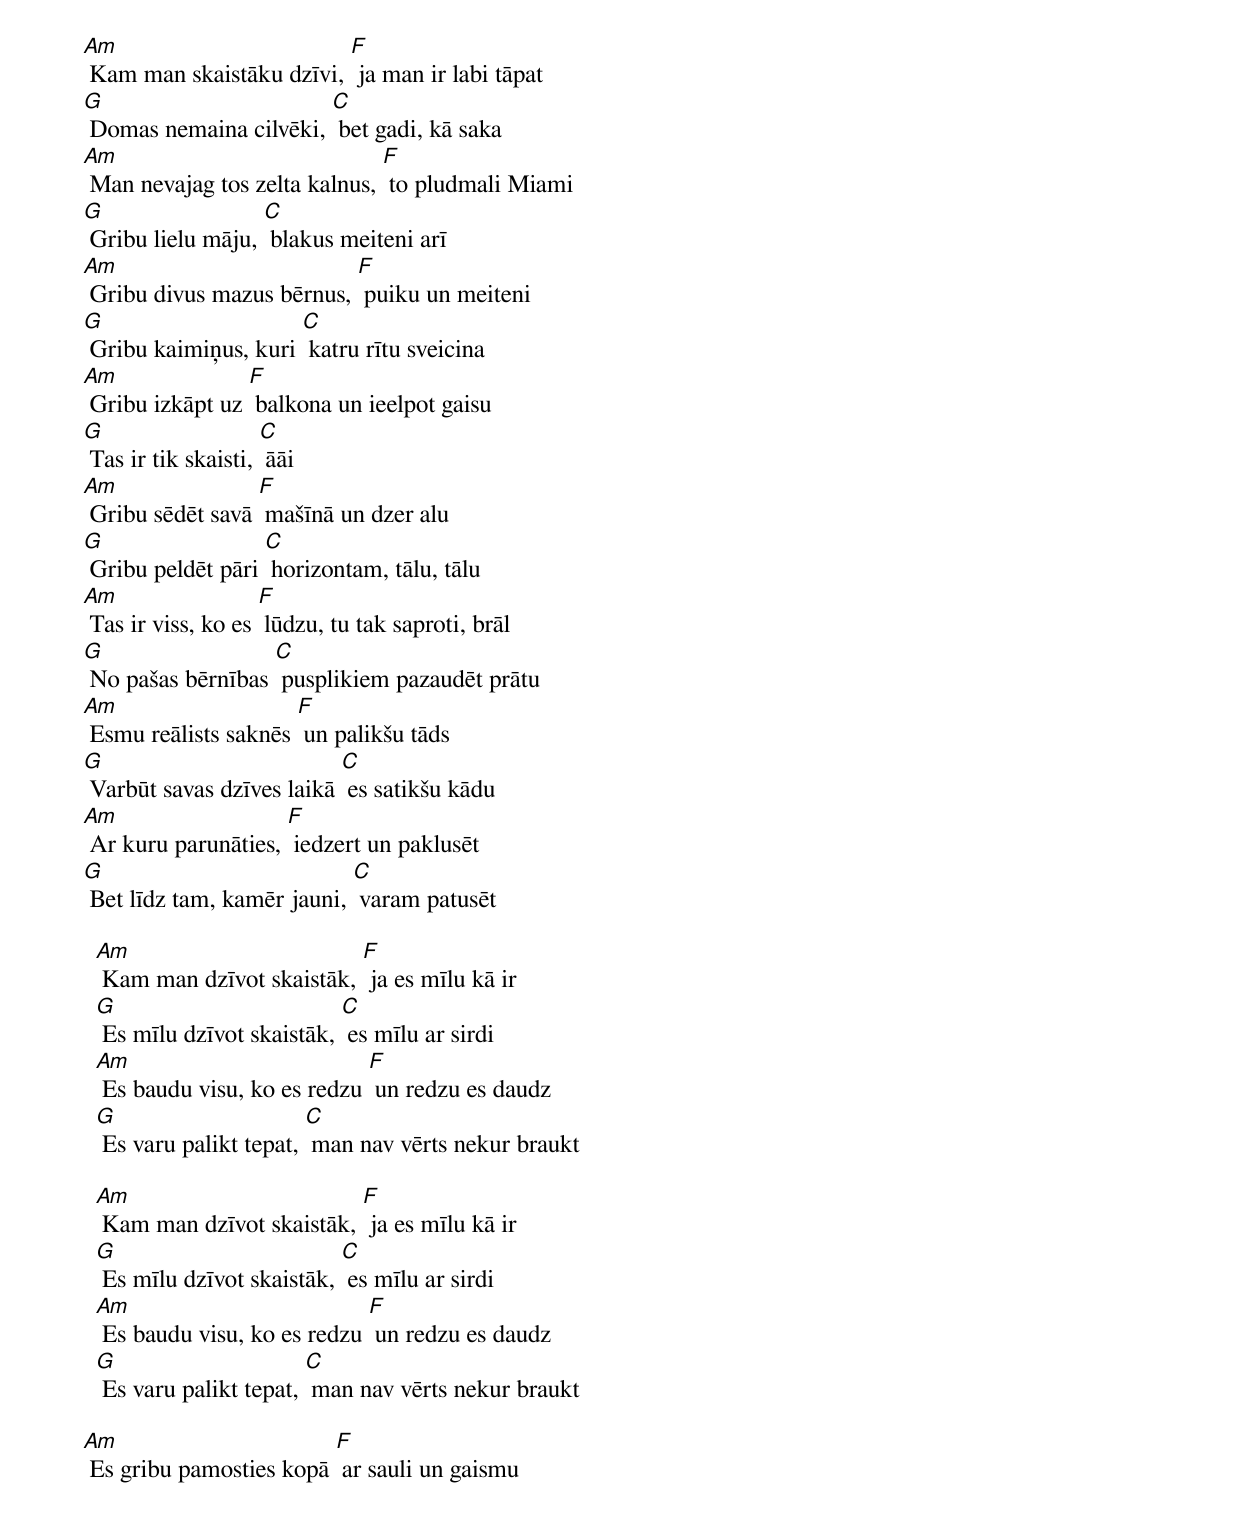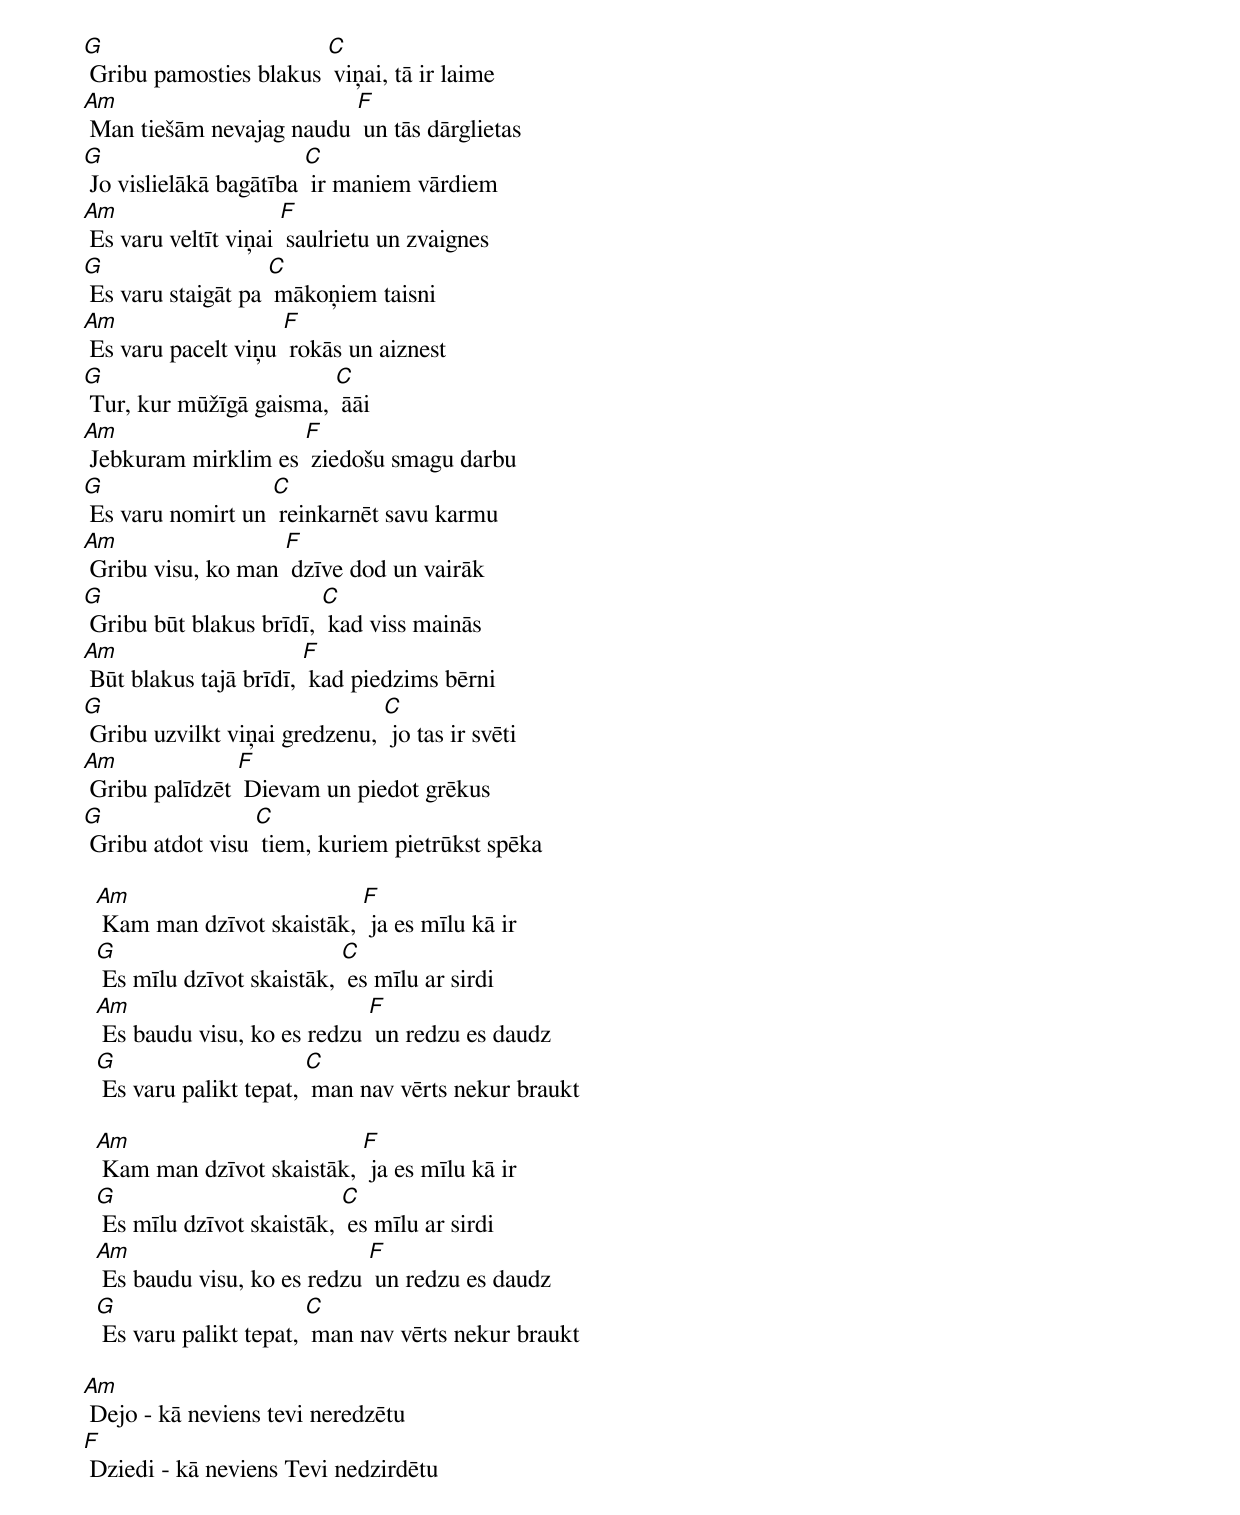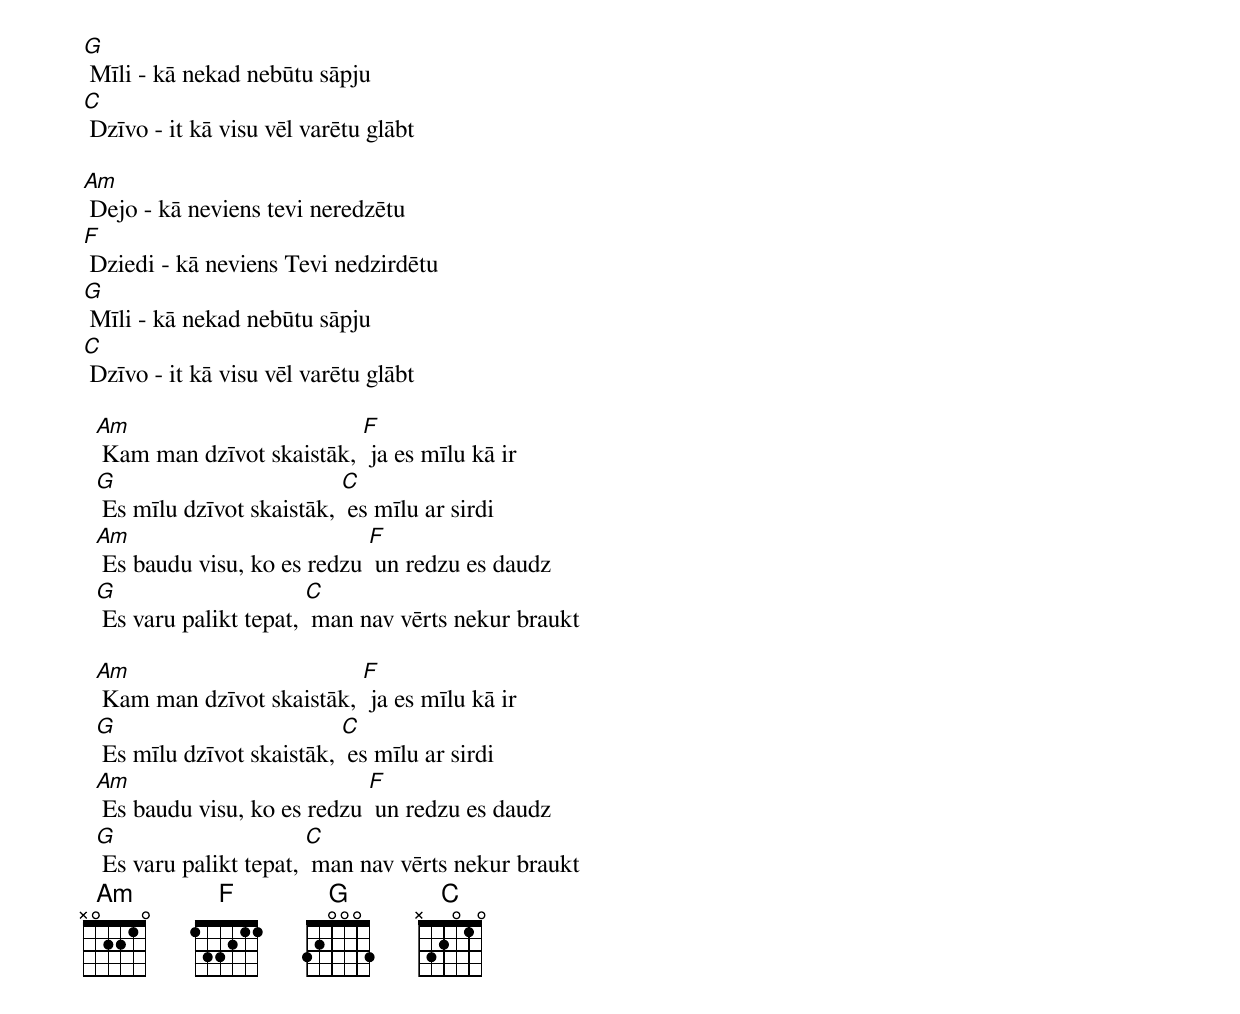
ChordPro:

[Am] Kam man skaistāku dzīvi, [F] ja man ir labi tāpat
[G] Domas nemaina cilvēki, [C] bet gadi, kā saka
[Am] Man nevajag tos zelta kalnus, [F] to pludmali Miami
[G] Gribu lielu māju, [C] blakus meiteni arī
[Am] Gribu divus mazus bērnus, [F] puiku un meiteni
[G] Gribu kaimiņus, kuri [C] katru rītu sveicina
[Am] Gribu izkāpt uz [F] balkona un ieelpot gaisu
[G] Tas ir tik skaisti, [C] āāi
[Am] Gribu sēdēt savā [F] mašīnā un dzer alu
[G] Gribu peldēt pāri [C] horizontam, tālu, tālu
[Am] Tas ir viss, ko es [F] lūdzu, tu tak saproti, brāl
[G] No pašas bērnības [C] pusplikiem pazaudēt prātu
[Am] Esmu reālists saknēs [F] un palikšu tāds
[G] Varbūt savas dzīves laikā [C] es satikšu kādu
[Am] Ar kuru parunāties, [F] iedzert un paklusēt
[G] Bet līdz tam, kamēr jauni, [C] varam patusēt

  [Am] Kam man dzīvot skaistāk, [F] ja es mīlu kā ir
  [G] Es mīlu dzīvot skaistāk, [C] es mīlu ar sirdi
  [Am] Es baudu visu, ko es redzu [F] un redzu es daudz
  [G] Es varu palikt tepat, [C] man nav vērts nekur braukt

  [Am] Kam man dzīvot skaistāk, [F] ja es mīlu kā ir
  [G] Es mīlu dzīvot skaistāk, [C] es mīlu ar sirdi
  [Am] Es baudu visu, ko es redzu [F] un redzu es daudz
  [G] Es varu palikt tepat, [C] man nav vērts nekur braukt

[Am] Es gribu pamosties kopā [F] ar sauli un gaismu
[G] Gribu pamosties blakus [C] viņai, tā ir laime
[Am] Man tiešām nevajag naudu [F] un tās dārglietas
[G] Jo vislielākā bagātība [C] ir maniem vārdiem
[Am] Es varu veltīt viņai [F] saulrietu un zvaignes
[G] Es varu staigāt pa [C] mākoņiem taisni
[Am] Es varu pacelt viņu [F] rokās un aiznest
[G] Tur, kur mūžīgā gaisma, [C] āāi
[Am] Jebkuram mirklim es [F] ziedošu smagu darbu
[G] Es varu nomirt un [C] reinkarnēt savu karmu
[Am] Gribu visu, ko man [F] dzīve dod un vairāk
[G] Gribu būt blakus brīdī, [C] kad viss mainās
[Am] Būt blakus tajā brīdī, [F] kad piedzims bērni
[G] Gribu uzvilkt viņai gredzenu, [C] jo tas ir svēti
[Am] Gribu palīdzēt [F] Dievam un piedot grēkus
[G] Gribu atdot visu [C] tiem, kuriem pietrūkst spēka

  [Am] Kam man dzīvot skaistāk, [F] ja es mīlu kā ir
  [G] Es mīlu dzīvot skaistāk, [C] es mīlu ar sirdi
  [Am] Es baudu visu, ko es redzu [F] un redzu es daudz
  [G] Es varu palikt tepat, [C] man nav vērts nekur braukt

  [Am] Kam man dzīvot skaistāk, [F] ja es mīlu kā ir
  [G] Es mīlu dzīvot skaistāk, [C] es mīlu ar sirdi
  [Am] Es baudu visu, ko es redzu [F] un redzu es daudz
  [G] Es varu palikt tepat, [C] man nav vērts nekur braukt

[Am] Dejo - kā neviens tevi neredzētu
[F] Dziedi - kā neviens Tevi nedzirdētu
[G] Mīli - kā nekad nebūtu sāpju
[C] Dzīvo - it kā visu vēl varētu glābt

[Am] Dejo - kā neviens tevi neredzētu
[F] Dziedi - kā neviens Tevi nedzirdētu
[G] Mīli - kā nekad nebūtu sāpju
[C] Dzīvo - it kā visu vēl varētu glābt

  [Am] Kam man dzīvot skaistāk, [F] ja es mīlu kā ir
  [G] Es mīlu dzīvot skaistāk, [C] es mīlu ar sirdi
  [Am] Es baudu visu, ko es redzu [F] un redzu es daudz
  [G] Es varu palikt tepat, [C] man nav vērts nekur braukt

  [Am] Kam man dzīvot skaistāk, [F] ja es mīlu kā ir
  [G] Es mīlu dzīvot skaistāk, [C] es mīlu ar sirdi
  [Am] Es baudu visu, ko es redzu [F] un redzu es daudz
  [G] Es varu palikt tepat, [C] man nav vērts nekur braukt
